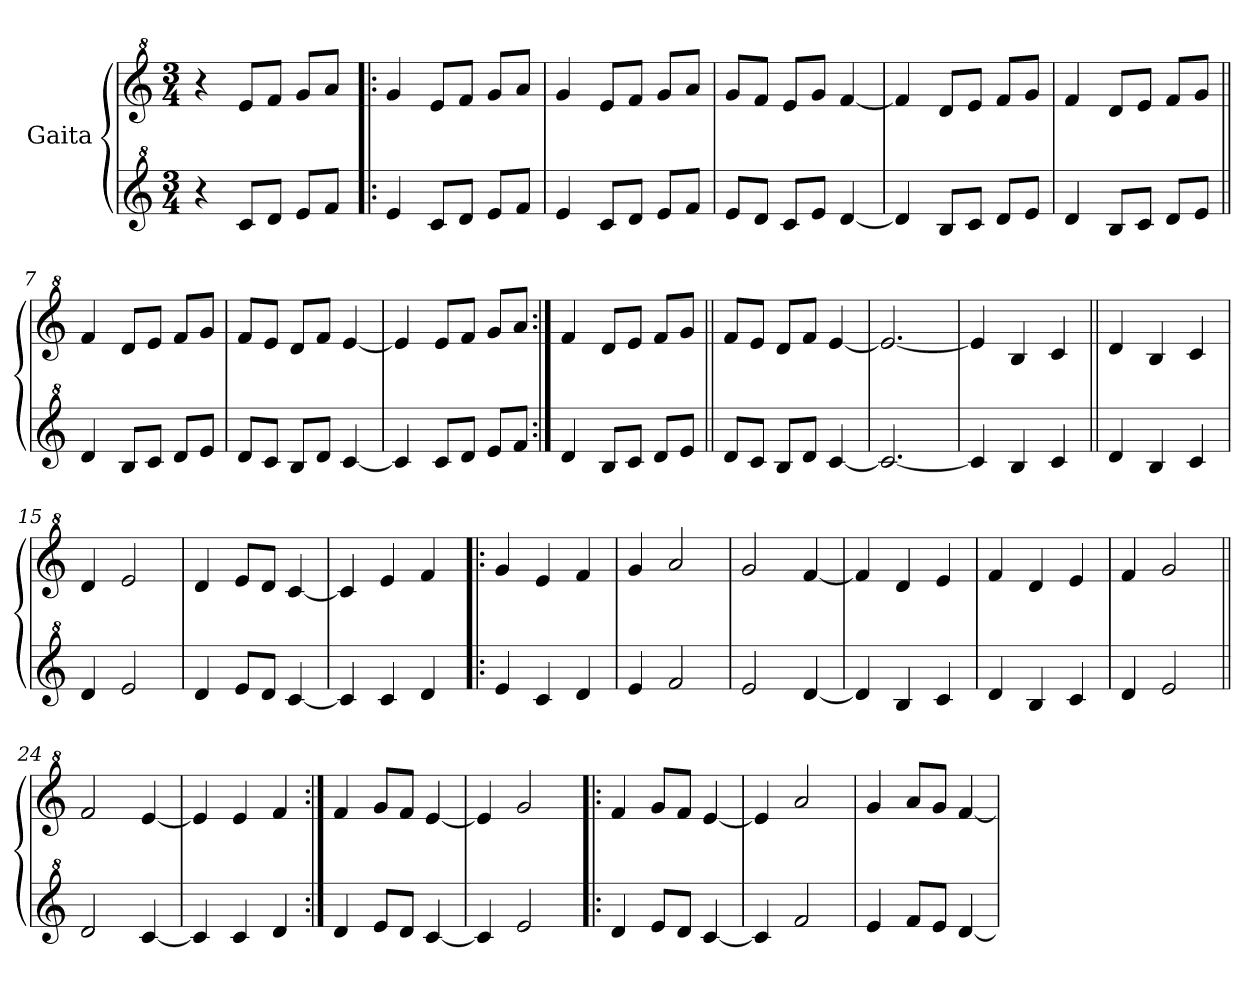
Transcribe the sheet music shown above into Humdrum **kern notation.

**kern	**kern
*part2	*part1
*staff2	*staff1
*I"Gaita	*I"Gaita
*clefG^2	*clefG^2
*k[]	*k[]
*M3/4	*M3/4
*MM200	*MM200
=1	=1
4r	4r
8cc/L	8ee/L
8dd/J	8ff/J
8ee/L	8gg/L
8ff/J	8aa/J
=2!|:	=2!|:
4ee/	4gg/
8cc/L	8ee/L
8dd/J	8ff/J
8ee/L	8gg/L
8ff/J	8aa/J
=3	=3
4ee/	4gg/
8cc/L	8ee/L
8dd/J	8ff/J
8ee/L	8gg/L
8ff/J	8aa/J
=4	=4
8ee/L	8gg/L
8dd/J	8ff/J
8cc/L	8ee/L
8ee/J	8gg/J
[4dd/	[4ff/
=5	=5
4dd/]	4ff/]
8b/L	8dd/L
8cc/J	8ee/J
8dd/L	8ff/L
8ee/J	8gg/J
=6	=6
4dd/	4ff/
8b/L	8dd/L
8cc/J	8ee/J
8dd/L	8ff/L
8ee/J	8gg/J
=7||	=7||
4dd/	4ff/
8b/L	8dd/L
8cc/J	8ee/J
8dd/L	8ff/L
8ee/J	8gg/J
=8	=8
8dd/L	8ff/L
8cc/J	8ee/J
8b/L	8dd/L
8dd/J	8ff/J
[4cc/	[4ee/
!!LO:LB:g=z
=9	=9
4cc/]	4ee/]
8cc/L	8ee/L
8dd/J	8ff/J
8ee/L	8gg/L
8ff/J	8aa/J
=10:|!	=10:|!
4dd/	4ff/
8b/L	8dd/L
8cc/J	8ee/J
8dd/L	8ff/L
8ee/J	8gg/J
=11||	=11||
8dd/L	8ff/L
8cc/J	8ee/J
8b/L	8dd/L
8dd/J	8ff/J
[4cc/	[4ee/
=12	=12
2.cc/_	2.ee/_
=13	=13
4cc/]	4ee/]
4b/	4b/
4cc/	4cc/
=14||	=14||
4dd/	4dd/
4b/	4b/
4cc/	4cc/
=15	=15
4dd/	4dd/
2ee/	2ee/
=16	=16
4dd/	4dd/
8ee/L	8ee/L
8dd/J	8dd/J
[4cc/	[4cc/
=17	=17
4cc/]	4cc/]
4cc/	4ee/
4dd/	4ff/
=18!|:	=18!|:
4ee/	4gg/
4cc/	4ee/
4dd/	4ff/
!!LO:LB:g=z
=19	=19
4ee/	4gg/
2ff/	2aa/
=20	=20
2ee/	2gg/
[4dd/	[4ff/
=21	=21
4dd/]	4ff/]
4b/	4dd/
4cc/	4ee/
=22	=22
4dd/	4ff/
4b/	4dd/
4cc/	4ee/
=23	=23
4dd/	4ff/
2ee/	2gg/
=24||	=24||
2dd/	2ff/
[4cc/	[4ee/
=25	=25
4cc/]	4ee/]
4cc/	4ee/
4dd/	4ff/
=26:|!	=26:|!
4dd/	4ff/
8ee/L	8gg/L
8dd/J	8ff/J
[4cc/	[4ee/
=27	=27
4cc/]	4ee/]
2ee/	2gg/
=28!|:	=28!|:
4dd/	4ff/
8ee/L	8gg/L
8dd/J	8ff/J
[4cc/	[4ee/
=29	=29
4cc/]	4ee/]
2ff/	2aa/
=30	=30
4ee/	4gg/
8ff/L	8aa/L
8ee/J	8gg/J
[4dd/	[4ff/
=	=
*-	*-
